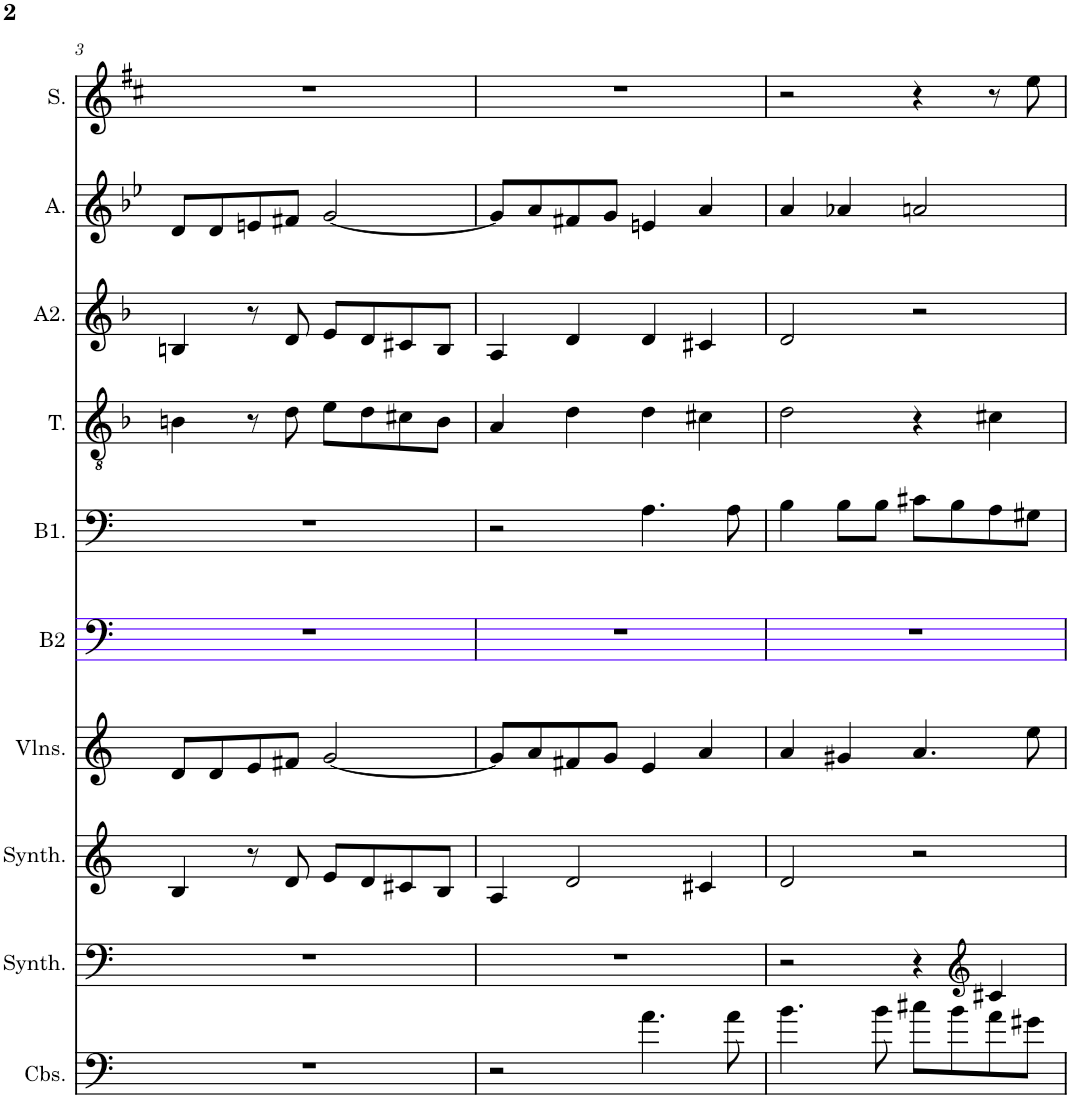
**kern	**kern	**kern	**kern	**kern	**kern	**kern	**kern	**kern	**kern
*part10	*part9	*part8	*part7	*part6	*part5	*part4	*part3	*part2	*part1
*staff10	*staff9	*staff8	*staff7	*staff6	*staff5	*staff4	*staff3	*staff2	*staff1
*I"Contrebasses, D'Bass/Strings, etc	*I"Synthétiseur d'instruments à cordes, Synth strings, etc	*I"Synthétiseur d'instruments à cordes, Synth strings 2	*I"Violons, 1st violins	*I"Basse2	*I"Basse1	*I"Ténor	*I"Alto2	*I"Alto	*I"Soprano
*I'Cbs.	*I'Synth.	*I'Synth.	*I'Vlns.	*I'B2	*I'B1.	*I'T.	*I'A2.	*I'A.	*I'S.
!!LO:PB:g=z
*clefF4	*clefF4	*clefG2	*clefG2	*clefF4	*clefF4	*clefGv2	*clefG2	*clefG2	*clefG2
*Trd7c12	*	*	*	*	*	*	*	*	*
*k[]	*k[]	*k[]	*k[]	*k[]	*k[]	*k[b-]	*k[b-]	*k[b-e-]	*k[f#c#]
*M4/4	*M4/4	*M4/4	*M4/4	*M4/4	*M4/4	*M4/4	*M4/4	*M4/4	*M4/4
=3	=3	=3	=3	=3	=3	=3	=3	=3	=3
1r	1r	4B/	8d/L	1r	1r	4Bn\	4Bn/	8d/L	1r
.	.	.	8d/	.	.	.	.	8d/	.
.	.	8r	8e/	.	.	8r	8r	8en/	.
.	.	8d/	8f#X/J	.	.	8d\	8d/	8f#X/J	.
.	.	8e/L	[2g/	.	.	8e\L	8e/L	[2g/	.
.	.	8d/	.	.	.	8d\	8d/	.	.
.	.	8c#X/	.	.	.	8c#X\	8c#X/	.	.
.	.	8B/J	.	.	.	8B\J	8B/J	.	.
=4	=4	=4	=4	=4	=4	=4	=4	=4	=4
2r	1r	4A/	8g/L]	1r	2r	4A/	4A/	8g/L]	1r
.	.	.	8a/	.	.	.	.	8a/	.
.	.	2d/	8f#X/	.	.	4d\	4d/	8f#X/	.
.	.	.	8g/J	.	.	.	.	8g/J	.
4.a\	.	.	4e/	.	4.A\	4d\	4d/	4en/	.
.	.	4c#X/	4a/	.	.	4c#X\	4c#X/	4a/	.
8a\	.	.	.	.	8A\	.	.	.	.
=5	=5	=5	=5	=5	=5	=5	=5	=5	=5
4.b\	2r	2d/	4a/	1r	4B\	2d\	2d/	4a/	2r
.	.	.	4g#X/	.	8B\L	.	.	4a-X/	.
8b\	.	.	.	.	8B\J	.	.	.	.
8cc#X\L	4r	2r	4.a/	.	8c#X\L	4r	2r	2an/	4r
8b\	.	.	.	.	8B\	.	.	.	.
*	*clefG2	*	*	*	*	*	*	*	*
8a\	4c#X/	.	.	.	8A\	4c#X\	.	.	8r
8g#X\J	.	.	8ee\	.	8G#X\J	.	.	.	8ee\
=	=	=	=	=	=	=	=	=	=
*-	*-	*-	*-	*-	*-	*-	*-	*-	*-
